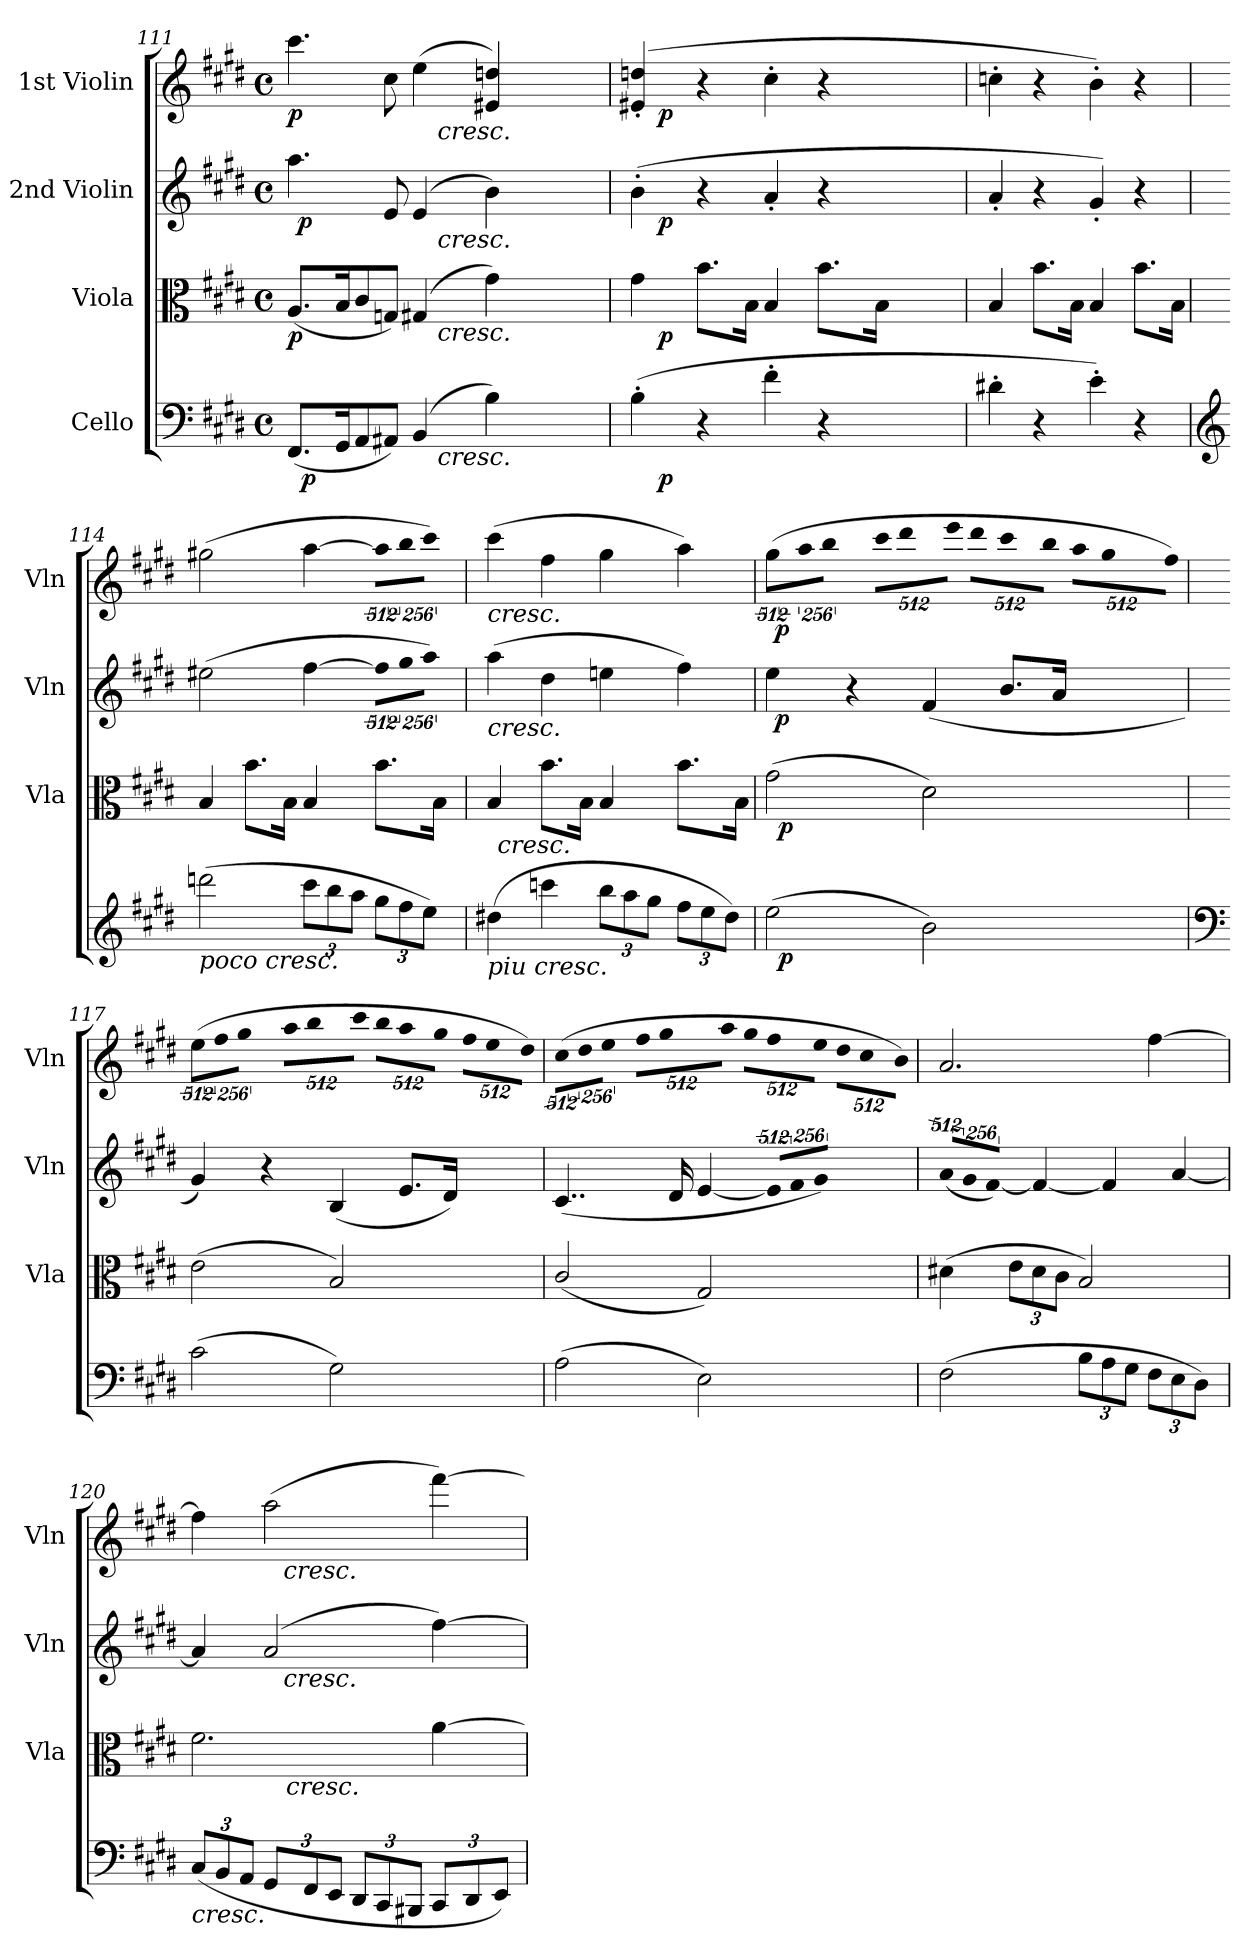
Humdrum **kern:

**kern	**dynam	**kern	**dynam	**kern	**dynam	**kern	**dynam
*part4	*part4	*part3	*part3	*part2	*part2	*part1	*part1
*staff4	*staff4	*staff3	*staff3	*staff2	*staff2	*staff1	*staff1
*I"Cello	*	*I"Viola	*	*I"2nd Violin	*	*I"1st Violin	*
*	*	*I'Vla	*	*I'Vln	*	*I'Vln	*
!!LO:LB:g=z
*clefF4	*	*clefC3	*	*clefG2	*	*clefG2	*
*k[f#c#g#d#]	*	*k[f#c#g#d#]	*	*k[f#c#g#d#]	*	*k[f#c#g#d#]	*
*E:	*	*E:	*	*E:	*	*E:	*
*M4/4	*	*M4/4	*	*M4/4	*	*M4/4	*
*met(c)	*	*met(c)	*	*met(c)	*	*met(c)	*
=111	=111	=111	=111	=111	=111	=111	=111
!	!	!	!LO:DY:b	!	!	!	!LO:DY:b
*^	*	*^	*	*^	*	*^	*
*	*^	*	*	*	*	*	*^	*	*	*	*
(8.FF#/L	48ryy	2ryy	.	(8.A/L	2ryy	p	4.aa\	64ryy	2ryy	.	4.ccc#\	2ryy	p
.	.	.	.	.	.	.	.	2048.ryy	.	.	.	.	.
!	!	!	!	!	!	!	!	!	!	!LO:DY:b	!	!	!
.	.	.	.	.	.	.	.	2ryy	.	p	.	.	.
!	!	!	!LO:DY:b	!	!	!	!	!	!	!	!	!	!
.	3%2ryy	.	p	.	.	.	.	.	.	.	.	.	.
16GG#/k	.	.	.	16B/k	.	.	.	.	.	.	.	.	.
8AA/	.	.	.	8c#/	.	.	.	.	.	.	.	.	.
8AA#X/J)	.	.	.	8Gn/J)	.	.	8e/	.	.	.	8cc#\	.	.
(4BB/	.	16ryy	.	(4G#X/	16ryy	.	(4e/	.	16ryy	.	(4ee\	16ryy	.
.	.	.	.	.	.	.	.	4ryy	.	.	.	.	.
!	!	!	!	!	!	!	!	!	!	!	!	!LO:TX:b:i:t=cresc.	!
!	!	!	!	!	!	!	!	!	!LO:TX:b:i:t=cresc.	!	!	!	!
!	!	!	!	!	!LO:TX:b:i:t=cresc.	!	!	!	!	!	!	!	!
!	!	!LO:TX:b:i:t=cresc.	!	!	!	!	!	!	!	!	!	!	!
.	.	4..ryy	.	.	4..ryy	.	.	.	4..ryy	.	.	4..ryy	.
.	6...ryy	.	.	.	.	.	.	.	.	.	.	.	.
4B\)	.	.	.	4g#\)	.	.	4b\)	.	.	.	4e#X/ 4ddn/)	.	.
.	.	.	.	.	.	.	.	8ryy	.	.	.	.	.
.	.	.	.	.	.	.	.	16ryy	.	.	.	.	.
.	.	.	.	.	.	.	.	32ryy	.	.	.	.	.
.	.	.	.	.	.	.	.	128ryy	.	.	.	.	.
.	.	.	.	.	.	.	.	256ryy	.	.	.	.	.
.	.	.	.	.	.	.	.	512ryy	.	.	.	.	.
.	.	.	.	.	.	.	.	1024ryy	.	.	.	.	.
.	.	.	.	.	.	.	.	4096ryy	.	.	.	.	.
*	*v	*v	*	*	*	*	*	*v	*v	*	*	*	*
=112	=112	=112	=112	=112	=112	=112	=112	=112	=112	=112	=112
(4B'>\	24ryy	.	4g#\	24ryy	.	(4b'>\	32ryy	.	(4e#X/'< 4ddn/'<	32ryy	.
.	.	.	.	.	.	.	64ryy	.	.	64ryy	.
.	96ryy	.	.	96ryy	.	.	.	.	.	.	.
.	.	.	.	.	.	.	256ryy	.	.	256ryy	.
.	.	.	.	.	.	.	1024ryy	.	.	1024ryy	.
.	.	.	.	.	.	.	4096ryy	.	.	4096ryy	.
!	!	!	!	!	!	!	!	!LO:DY:b	!	!	!LO:DY:b
.	.	.	.	.	.	.	2ryy	p	.	2ryy	p
!	!	!LO:DY:b	!	!	!LO:DY:b	!	!	!	!	!	!
.	3%2ryy	p	.	3%2ryy	p	.	.	.	.	.	.
4r	.	.	8.b\L	.	.	4r	.	.	4r	.	.
.	.	.	16B\Jk	.	.	.	.	.	.	.	.
4f#'>\	.	.	4B/	.	.	4a'</	.	.	4cc#'>\	.	.
.	.	.	.	.	.	.	4ryy	.	.	4ryy	.
.	6ryy	.	.	6ryy	.	.	.	.	.	.	.
4r	.	.	8.b\L	.	.	4r	.	.	4r	.	.
.	.	.	.	.	.	.	8ryy	.	.	8ryy	.
.	12ryy	.	.	12ryy	.	.	.	.	.	.	.
.	.	.	.	.	.	.	16ryy	.	.	16ryy	.
.	.	.	16B\Jk	.	.	.	.	.	.	.	.
.	48.ryy	.	.	48.ryy	.	.	.	.	.	.	.
.	.	.	.	.	.	.	128ryy	.	.	128ryy	.
.	.	.	.	.	.	.	512ryy	.	.	512ryy	.
.	.	.	.	.	.	.	2048.ryy	.	.	2048.ryy	.
=113	=113	=113	=113	=113	=113	=113	=113	=113	=113	=113	=113
!	!	!	!	!	!	!	!	!	!LO:TX:b:i:t=mancando	!	!
!	!	!	!	!	!	!LO:TX:b:i:t=mancando	!	!	!	!	!
!LO:TX:b:i:t=mancando	!	!	!	!	!	!	!	!	!	!	!
*v	*v	*	*	*	*	*v	*v	*	*v	*v	*
*	*	*v	*v	*	*	*	*	*
4d#X'>\	.	4B/	.	4a'</	.	4ccn'>\	.
4r	.	8.b\L	.	4r	.	4r	.
.	.	16B\Jk	.	.	.	.	.
4e'>\)	.	4B/	.	4g#'</)	.	4b'>\)	.
4r	.	8.b\L	.	4r	.	4r	.
.	.	16B\Jk	.	.	.	.	.
=114	=114	=114	=114	=114	=114	=114	=114
*clefG2	*	*	*	*	*	*	*
!LO:TX:b:i:t=poco cresc.	!	!	!	!	!	!	!
(2dddn\	.	4B/	.	(2ee#X\	.	(2gg#X\	.
.	.	8.b\L	.	.	.	.	.
.	.	16B\Jk	.	.	.	.	.
12ccc#\L	.	4B/	.	[4ff#\	.	[4aa\	.
12bb\	.	.	.	.	.	.	.
12aa\J	.	.	.	.	.	.	.
!	!	!	!	!LO:N:vis=8	!	!LO:N:vis=8	!
12gg#\L	.	8.b\L	.	4096%341ff#\L]	.	4096%341aa\L]	.
!	!	!	!	!LO:N:vis=8	!	!LO:N:vis=8	!
.	.	.	.	2048%171gg#\	.	2048%171bb\	.
12ff#\	.	.	.	.	.	.	.
12ee\J)	.	.	.	.	.	.	.
!	!	!	!	!LO:N:vis=8	!	!LO:N:vis=8	!
.	.	.	.	4096%341aa\J)	.	4096%341ccc#\J)	.
.	.	16B\Jk	.	.	.	.	.
=115	=115	=115	=115	=115	=115	=115	=115
!	!	!	!	!	!	!LO:TX:b:i:t=cresc.	!
!	!	!	!	!LO:TX:b:i:t=cresc.	!	!	!
!LO:TX:b:i:t=piu cresc.	!	!	!	!	!	!	!
*	*	*^	*	*	*	*	*
(4dd#X\	.	4B/	48ryy	.	(4aa\	.	(4ccc#\	.
!	!	!	!LO:TX:b:i:t=cresc.	!	!	!	!	!
.	.	.	3%2ryy	.	.	.	.	.
4cccn\	.	8.b\L	.	.	4dd#\	.	4ff#\	.
.	.	16B\Jk	.	.	.	.	.	.
12bb\L	.	4B/	.	.	4een\	.	4gg#\	.
12aa\	.	.	.	.	.	.	.	.
12gg#\J	.	.	.	.	.	.	.	.
.	.	.	6...ryy	.	.	.	.	.
12ff#\L	.	8.b\L	.	.	4ff#\)	.	4aa\)	.
12ee\	.	.	.	.	.	.	.	.
12dd#\J)	.	.	.	.	.	.	.	.
.	.	16B\Jk	.	.	.	.	.	.
=116	=116	=116	=116	=116	=116	=116	=116	=116
!	!	!	!	!	!	!	!LO:N:vis=8	!
*^	*	*	*	*	*^	*	*^	*
(2ee\	48ryy	.	(2g#\	48ryy	.	4ee\	64ryy	.	(4096%341gg#\L	64ryy	.
.	.	.	.	.	.	.	4096ryy	.	.	4096ryy	.
!	!	!	!	!	!	!	!	!LO:DY:b	!	!	!LO:DY:b
.	.	.	.	.	.	.	2ryy	p	.	2ryy	p
!	!	!LO:DY:b	!	!	!LO:DY:b	!	!	!	!	!	!
.	3%2ryy	p	.	3%2ryy	p	.	.	.	.	.	.
!	!	!	!	!	!	!	!	!	!LO:N:vis=8	!	!
.	.	.	.	.	.	.	.	.	2048%171aa\	.	.
!	!	!	!	!	!	!	!	!	!LO:N:vis=8	!	!
.	.	.	.	.	.	.	.	.	4096%341bb\J	.	.
!	!	!	!	!	!	!	!	!	!LO:N:vis=8	!	!
.	.	.	.	.	.	4r	.	.	4096%341ccc#\L	.	.
!	!	!	!	!	!	!	!	!	!LO:N:vis=8	!	!
.	.	.	.	.	.	.	.	.	2048%171ddd#\	.	.
!	!	!	!	!	!	!	!	!	!LO:N:vis=8	!	!
.	.	.	.	.	.	.	.	.	4096%341eee\J	.	.
!	!	!	!	!	!	!	!	!	!LO:N:vis=8	!	!
2b\)	.	.	2d#\)	.	.	(4f#/	.	.	4096%341ddd#\L	.	.
.	.	.	.	.	.	.	4ryy	.	.	4ryy	.
!	!	!	!	!	!	!	!	!	!LO:N:vis=8	!	!
.	.	.	.	.	.	.	.	.	2048%171ccc#\	.	.
!	!	!	!	!	!	!	!	!	!LO:N:vis=8	!	!
.	.	.	.	.	.	.	.	.	4096%341bb\J	.	.
.	6...ryy	.	.	6...ryy	.	.	.	.	.	.	.
!	!	!	!	!	!	!	!	!	!LO:N:vis=8	!	!
.	.	.	.	.	.	8.b/L	.	.	4096%341aa\L	.	.
.	.	.	.	.	.	.	8ryy	.	.	8ryy	.
!	!	!	!	!	!	!	!	!	!LO:N:vis=8	!	!
.	.	.	.	.	.	.	.	.	2048%171gg#\	.	.
.	.	.	.	.	.	.	16ryy	.	.	16ryy	.
!	!	!	!	!	!	!	!	!	!LO:N:vis=8	!	!
.	.	.	.	.	.	.	.	.	4096%341ff#\J)	.	.
.	.	.	.	.	.	16a/Jk	.	.	.	.	.
.	.	.	.	.	.	.	32ryy	.	.	32ryy	.
.	.	.	.	.	.	.	128ryy	.	.	128ryy	.
.	.	.	.	.	.	.	256ryy	.	.	256ryy	.
.	.	.	.	.	.	.	512...ryy	.	.	512...ryy	.
*v	*v	*	*	*	*	*v	*v	*	*v	*v	*
*	*	*v	*v	*	*	*	*	*
=117	=117	=117	=117	=117	=117	=117	=117
*clefF4	*	*	*	*	*	*	*
*^	*	*^	*	*^	*	*^	*
!	!	!	!	!	!	!	!	!	!LO:N:vis=8	!	!
*v	*v	*	*	*	*	*v	*v	*	*v	*v	*
*	*	*v	*v	*	*	*	*	*
(2c#\	.	(2e\	.	4g#/)	.	(4096%341ee\L	.
!	!	!	!	!	!	!LO:N:vis=8	!
.	.	.	.	.	.	2048%171ff#\	.
!	!	!	!	!	!	!LO:N:vis=8	!
.	.	.	.	.	.	4096%341gg#\J	.
!	!	!	!	!	!	!LO:N:vis=8	!
.	.	.	.	4r	.	4096%341aa\L	.
!	!	!	!	!	!	!LO:N:vis=8	!
.	.	.	.	.	.	2048%171bb\	.
!	!	!	!	!	!	!LO:N:vis=8	!
.	.	.	.	.	.	4096%341ccc#\J	.
!	!	!	!	!	!	!LO:N:vis=8	!
2G#\)	.	2B/)	.	(4B/	.	4096%341bb\L	.
!	!	!	!	!	!	!LO:N:vis=8	!
.	.	.	.	.	.	2048%171aa\	.
!	!	!	!	!	!	!LO:N:vis=8	!
.	.	.	.	.	.	4096%341gg#\J	.
!	!	!	!	!	!	!LO:N:vis=8	!
.	.	.	.	8.e/L	.	4096%341ff#\L	.
!	!	!	!	!	!	!LO:N:vis=8	!
.	.	.	.	.	.	2048%171ee\	.
!	!	!	!	!	!	!LO:N:vis=8	!
.	.	.	.	.	.	4096%341dd#\J)	.
.	.	.	.	16d#/Jk)	.	.	.
!!LO:LB:g=z
=118	=118	=118	=118	=118	=118	=118	=118
!	!	!	!	!	!	!LO:N:vis=8	!
(2A\	.	(<2c#/	.	(4..c#/	.	(4096%341cc#\L	.
!	!	!	!	!	!	!LO:N:vis=8	!
.	.	.	.	.	.	2048%171dd#\	.
!	!	!	!	!	!	!LO:N:vis=8	!
.	.	.	.	.	.	4096%341ee\J	.
!	!	!	!	!	!	!LO:N:vis=8	!
.	.	.	.	.	.	4096%341ff#\L	.
!	!	!	!	!	!	!LO:N:vis=8	!
.	.	.	.	.	.	2048%171gg#\	.
!	!	!	!	!	!	!LO:N:vis=8	!
.	.	.	.	.	.	4096%341aa\J	.
.	.	.	.	16d#/	.	.	.
!	!	!	!	!	!	!LO:N:vis=8	!
2E\)	.	2G#/)	.	[4e/	.	4096%341gg#\L	.
!	!	!	!	!	!	!LO:N:vis=8	!
.	.	.	.	.	.	2048%171ff#\	.
!	!	!	!	!	!	!LO:N:vis=8	!
.	.	.	.	.	.	4096%341ee\J	.
!	!	!	!	!LO:N:vis=8	!	!LO:N:vis=8	!
.	.	.	.	4096%341e/L]	.	4096%341dd#\L	.
!	!	!	!	!LO:N:vis=8	!	!LO:N:vis=8	!
.	.	.	.	2048%171f#/	.	2048%171cc#\	.
!	!	!	!	!LO:N:vis=8	!	!LO:N:vis=8	!
.	.	.	.	4096%341g#/J)	.	4096%341b\J)	.
=119	=119	=119	=119	=119	=119	=119	=119
!	!	!	!	!LO:N:vis=8	!	!	!
(2F#\	.	(4d#X\	.	(4096%341a/L	.	2.a/	.
!	!	!	!	!LO:N:vis=8	!	!	!
.	.	.	.	2048%171g#/	.	.	.
!	!	!	!	!LO:N:vis=8	!	!	!
.	.	.	.	[4096%341f#/J)	.	.	.
.	.	12e\L	.	4f#/_	.	.	.
.	.	12d#\	.	.	.	.	.
.	.	12c#\J	.	.	.	.	.
12B\L	.	2B/)	.	4f#/]	.	.	.
12A\	.	.	.	.	.	.	.
12G#\J	.	.	.	.	.	.	.
12F#\L	.	.	.	[4a/	.	[4ff#\	.
12E\	.	.	.	.	.	.	.
12D#\J)	.	.	.	.	.	.	.
=120	=120	=120	=120	=120	=120	=120	=120
!LO:TX:b:i:t=cresc.	!	!	!	!	!	!	!
*	*	*^	*	*^	*	*^	*
(12C#/L	.	2.f#\	4ryy	.	4a/]	4ryy	.	4ff#\]	4ryy	.
12BB/	.	.	.	.	.	.	.	.	.	.
12AA/J	.	.	.	.	.	.	.	.	.	.
12GG#/L	.	.	32ryy	.	(2a/	64ryy	.	(2aa\	64ryy	.
.	.	.	.	.	.	128ryy	.	.	128ryy	.
.	.	.	.	.	.	256ryy	.	.	256ryy	.
.	.	.	.	.	.	1024.ryy	.	.	1024.ryy	.
!	!	!	!	!	!	!	!	!	!LO:TX:b:i:t=cresc.	!
!	!	!	!	!	!	!LO:TX:b:i:t=cresc.	!	!	!	!
.	.	.	.	.	.	2ryy	.	.	2ryy	.
!	!	!	!LO:TX:b:i:t=cresc.	!	!	!	!	!	!	!
.	.	.	2ryy	.	.	.	.	.	.	.
12FF#/	.	.	.	.	.	.	.	.	.	.
12EE/J	.	.	.	.	.	.	.	.	.	.
12DD#/L	.	.	.	.	.	.	.	.	.	.
12CC#/	.	.	.	.	.	.	.	.	.	.
12BBB#X/J	.	.	.	.	.	.	.	.	.	.
12CC#/L	.	[4a\	.	.	[4ff#\)	.	.	[4fff#\)	.	.
.	.	.	.	.	.	8ryy	.	.	8ryy	.
.	.	.	8..ryy	.	.	.	.	.	.	.
12DD#/	.	.	.	.	.	.	.	.	.	.
.	.	.	.	.	.	16ryy	.	.	16ryy	.
12EE/J)	.	.	.	.	.	.	.	.	.	.
.	.	.	.	.	.	32ryy	.	.	32ryy	.
.	.	.	.	.	.	512ryy	.	.	512ryy	.
.	.	.	.	.	.	2048ryy	.	.	2048ryy	.
*	*	*v	*v	*	*	*	*	*v	*v	*
*	*	*	*	*v	*v	*	*	*
=	=	=	=	=	=	=	=
*-	*-	*-	*-	*-	*-	*-	*-
